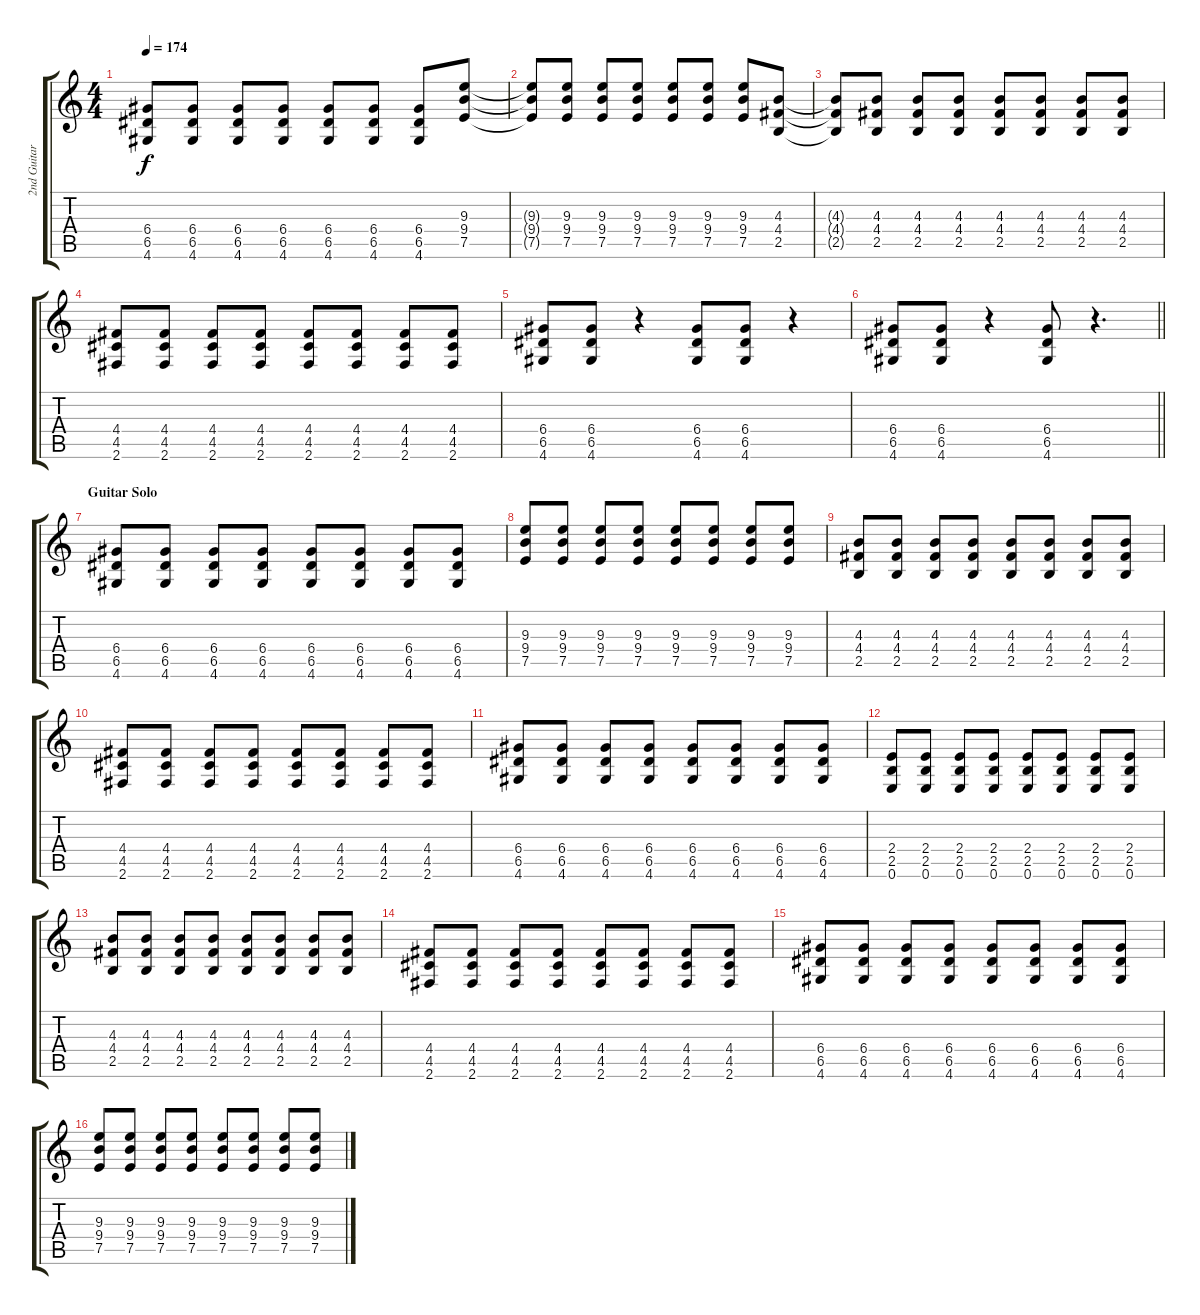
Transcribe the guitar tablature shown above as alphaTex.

\track ("2nd Guitar" "2nd Guitar") {instrument overdrivenguitar}
\staff {score tabs}
\tuning (E4 B3 G3 D3 A2 E2) {hide}
\ts (4 4)
\tempo 174
\clef g2
\ks c
(6.4{t} 6.5{t} 4.6{t}).8{dy f} (6.4 6.5 4.6).8 (6.4 6.5 4.6).8 (6.4 6.5 4.6).8 (6.4 6.5 4.6).8 (6.4 6.5 4.6).8 (6.4 6.5 4.6).8 (9.3 9.4 7.5).8 |
(9.3{t} 9.4{t} 7.5{t}).8 (9.3 9.4 7.5).8 (9.3 9.4 7.5).8 (9.3 9.4 7.5).8 (9.3 9.4 7.5).8 (9.3 9.4 7.5).8 (9.3 9.4 7.5).8 (4.3 4.4 2.5).8 |
(4.3{t} 4.4{t} 2.5{t}).8 (4.3 4.4 2.5).8 (4.3 4.4 2.5).8 (4.3 4.4 2.5).8 (4.3 4.4 2.5).8 (4.3 4.4 2.5).8 (4.3 4.4 2.5).8 (4.3 4.4 2.5).8 |
(4.4 4.5 2.6).8 (4.4 4.5 2.6).8 (4.4 4.5 2.6).8 (4.4 4.5 2.6).8 (4.4 4.5 2.6).8 (4.4 4.5 2.6).8 (4.4 4.5 2.6).8 (4.4 4.5 2.6).8 |
(6.4 6.5 4.6).8 (6.4 6.5 4.6).8 r.4 (6.4 6.5 4.6).8 (6.4 6.5 4.6).8 r.4 |
\barLineRight lightlight
(6.4 6.5 4.6).8 (6.4 6.5 4.6).8 r.4 (6.4 6.5 4.6).8 r.4{d} |
\section ("" "Guitar Solo")
(6.4 6.5 4.6).8 (6.4 6.5 4.6).8 (6.4 6.5 4.6).8 (6.4 6.5 4.6).8 (6.4 6.5 4.6).8 (6.4 6.5 4.6).8 (6.4 6.5 4.6).8 (6.4 6.5 4.6).8 |
(9.3 9.4 7.5).8 (9.3 9.4 7.5).8 (9.3 9.4 7.5).8 (9.3 9.4 7.5).8 (9.3 9.4 7.5).8 (9.3 9.4 7.5).8 (9.3 9.4 7.5).8 (9.3 9.4 7.5).8 |
(4.3 4.4 2.5).8 (4.3 4.4 2.5).8 (4.3 4.4 2.5).8 (4.3 4.4 2.5).8 (4.3 4.4 2.5).8 (4.3 4.4 2.5).8 (4.3 4.4 2.5).8 (4.3 4.4 2.5).8 |
(4.4 4.5 2.6).8 (4.4 4.5 2.6).8 (4.4 4.5 2.6).8 (4.4 4.5 2.6).8 (4.4 4.5 2.6).8 (4.4 4.5 2.6).8 (4.4 4.5 2.6).8 (4.4 4.5 2.6).8 |
(6.4 6.5 4.6).8 (6.4 6.5 4.6).8 (6.4 6.5 4.6).8 (6.4 6.5 4.6).8 (6.4 6.5 4.6).8 (6.4 6.5 4.6).8 (6.4 6.5 4.6).8 (6.4 6.5 4.6).8 |
(2.4 2.5 0.6).8 (2.4 2.5 0.6).8 (2.4 2.5 0.6).8 (2.4 2.5 0.6).8 (2.4 2.5 0.6).8 (2.4 2.5 0.6).8 (2.4 2.5 0.6).8 (2.4 2.5 0.6).8 |
(4.3 4.4 2.5).8 (4.3 4.4 2.5).8 (4.3 4.4 2.5).8 (4.3 4.4 2.5).8 (4.3 4.4 2.5).8 (4.3 4.4 2.5).8 (4.3 4.4 2.5).8 (4.3 4.4 2.5).8 |
(4.4 4.5 2.6).8 (4.4 4.5 2.6).8 (4.4 4.5 2.6).8 (4.4 4.5 2.6).8 (4.4 4.5 2.6).8 (4.4 4.5 2.6).8 (4.4 4.5 2.6).8 (4.4 4.5 2.6).8 |
(6.4 6.5 4.6).8 (6.4 6.5 4.6).8 (6.4 6.5 4.6).8 (6.4 6.5 4.6).8 (6.4 6.5 4.6).8 (6.4 6.5 4.6).8 (6.4 6.5 4.6).8 (6.4 6.5 4.6).8 |
(9.3 9.4 7.5).8 (9.3 9.4 7.5).8 (9.3 9.4 7.5).8 (9.3 9.4 7.5).8 (9.3 9.4 7.5).8 (9.3 9.4 7.5).8 (9.3 9.4 7.5).8 (9.3 9.4 7.5).8
